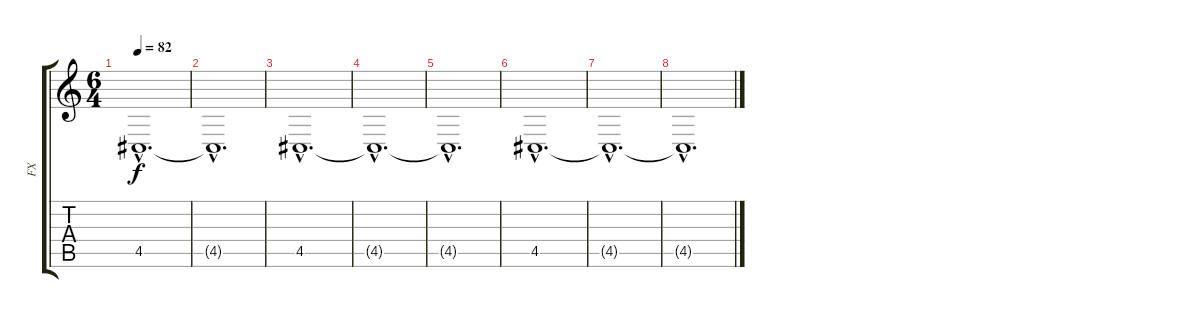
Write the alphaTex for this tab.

\track ("FX" "FX") {instrument seashore}
\staff {score tabs}
\tuning (E4 B3 G3 D3 A2 E2) {hide}
\ts (6 4)
\tempo 82
\clef g2
\ks c
4.5{hac t}.1{d dy f} |
4.5{hac t}.1{d} |
4.5{hac}.1{d} |
4.5{hac t}.1{d} |
4.5{hac t}.1{d} |
4.5{hac}.1{d} |
4.5{hac t}.1{d} |
4.5{hac t}.1{d}
